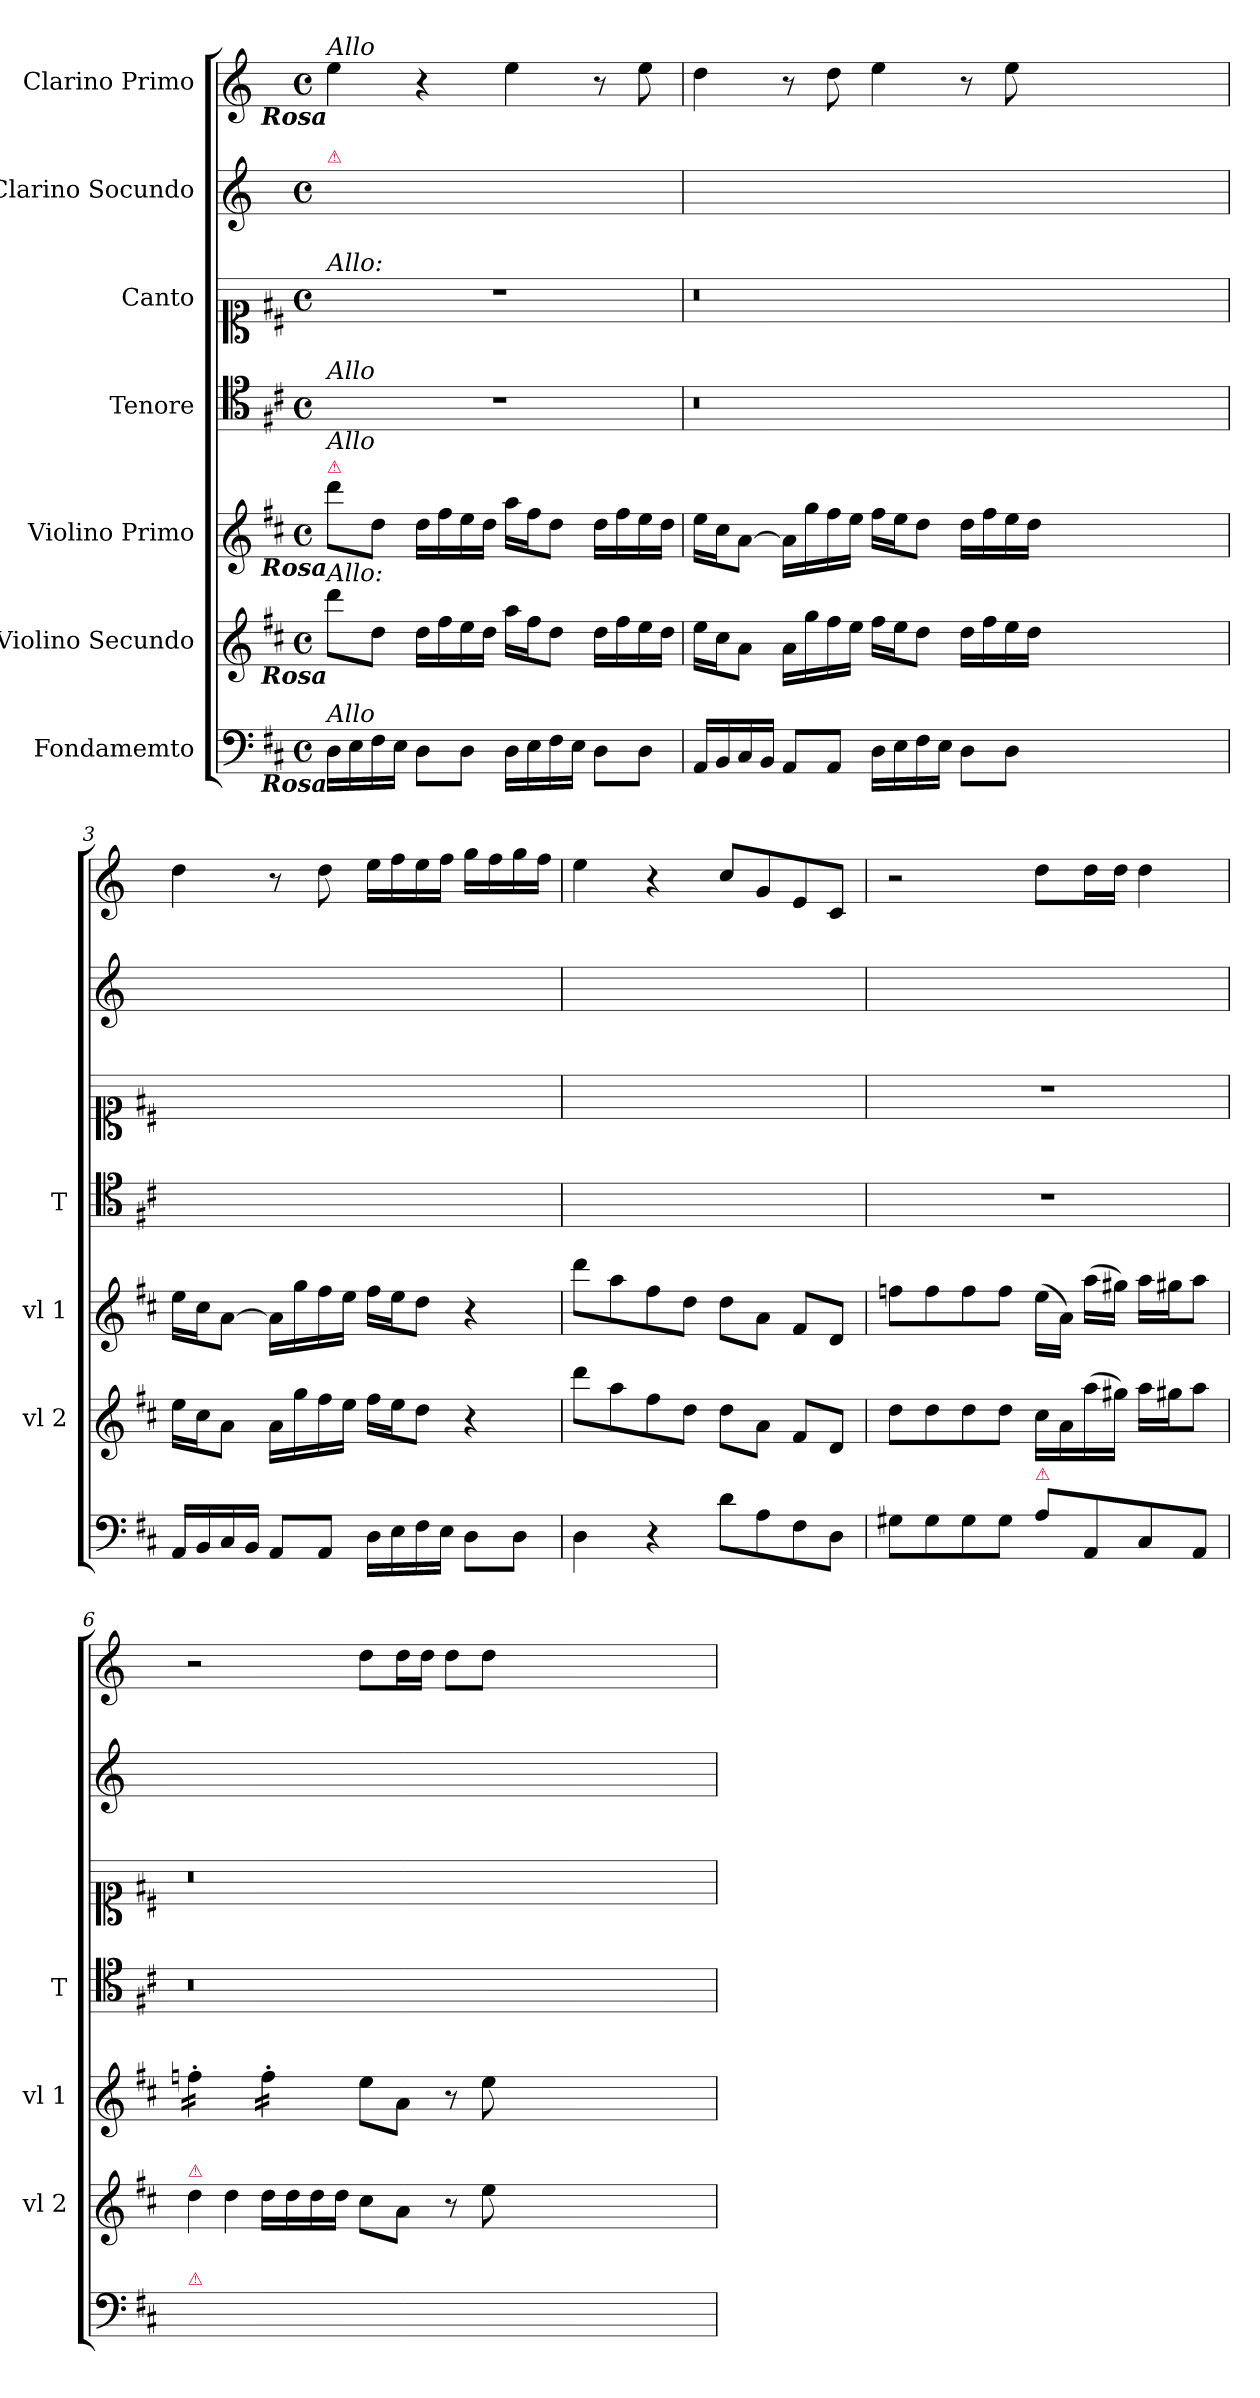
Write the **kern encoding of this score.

**kern	**kern	**kern	**kern	**kern	**kern	**kern
*part7	*part6	*part5	*part4	*part3	*part2	*part1
*staff7	*staff6	*staff5	*staff4	*staff3	*staff2	*staff1
*I"Fondamemto	*I"Violino Secundo	*I"Violino Primo	*I"Tenore	*I"Canto	*I"Clarino Socundo	*I"Clarino Primo
*	*I'vl 2	*I'vl 1	*I'T	*	*	*
*clefF4	*clefG2	*clefG2	*clefC4	*clefC1	*clefG2	*clefG2
*	*	*	*	*	*ITrd-1c-2	*ITrd-1c-2
*k[f#c#]	*k[f#c#]	*k[f#c#]	*k[f#c#]	*k[f#c#]	*k[f#c#]	*k[f#c#]
*M4/4	*M4/4	*M4/4	*M4/4	*M4/4	*M4/4	*M4/4
*met(c)	*met(c)	*met(c)	*met(c)	*met(c)	*met(c)	*met(c)
=1	=1	=1	=1	=1	=1	=1
!	!	!	!	!	!	!LO:TX:a:i:t=Allo
!	!	!	!	!	!	!LO:TX:b:Bi:rj:t=Rosa
!	!	!	!	!	!LO:TX:a:color=crimson:t=⚠	!
!	!	!	!	!LO:TX:a:i:t=Allo&colon;	!	!
!	!	!	!LO:TX:a:i:t=Allo	!	!	!
!	!	!LO:TX:a:color=crimson:t=⚠	!	!	!	!
!	!	!LO:TX:a:i:t=Allo	!	!	!	!
!	!	!LO:TX:b:Bi:rj:t=Rosa	!	!	!	!
!	!LO:TX:a:i:t=Allo&colon;	!	!	!	!	!
!	!LO:TX:b:Bi:rj:t=Rosa	!	!	!	!	!
!LO:TX:a:i:t=Allo	!	!	!	!	!	!
!LO:TX:b:Bi:rj:t=Rosa	!	!	!	!	!	!
16D\LL	8ddd\L	8ddd\L	1r	1r	1ryy	4ff#\
16E\	.	.	.	.	.	.
16F#\	8dd\J	8dd\J	.	.	.	.
16E\JJ	.	.	.	.	.	.
8D\L	16dd\LL	16dd\LL	.	.	.	4r
.	16ff#\	16ff#\	.	.	.	.
8D\J	16ee\	16ee\	.	.	.	.
.	16dd\JJ	16dd\JJ	.	.	.	.
16D\LL	16aa\LL	16aa\LL	.	.	.	4ff#\
16E\	16ff#\J	16ff#\J	.	.	.	.
16F#\	8dd\J	8dd\J	.	.	.	.
16E\JJ	.	.	.	.	.	.
8D\L	16dd\LL	16dd\LL	.	.	.	8r
.	16ff#\	16ff#\	.	.	.	.
8D\J	16ee\	16ee\	.	.	.	8ff#\
.	16dd\JJ	16dd\JJ	.	.	.	.
=2	=2	=2	=2	=2	=2	=2
16AA/LL	16ee\LL	16ee\LL	0.r	0.r	1ryy	4ee\
16BB/	16cc#\J	16cc#\J	.	.	.	.
16C#/	8a\J	[8a\J	.	.	.	.
16BB/JJ	.	.	.	.	.	.
8AA/L	16a\LL	16a\LL]	.	.	.	8r
.	16gg\	16gg\	.	.	.	.
8AA/J	16ff#\	16ff#\	.	.	.	8ee\
.	16ee\JJ	16ee\JJ	.	.	.	.
16D\LL	16ff#\LL	16ff#\LL	.	.	.	4ff#\
16E\	16ee\J	16ee\J	.	.	.	.
16F#\	8dd\J	8dd\J	.	.	.	.
16E\JJ	.	.	.	.	.	.
8D\L	16dd\LL	16dd\LL	.	.	.	8r
.	16ff#\	16ff#\	.	.	.	.
8D\J	16ee\	16ee\	.	.	.	8ff#\
.	16dd\JJ	16dd\JJ	.	.	.	.
0ryy	0ryy	0ryy	.	.	0ryy	0ryy
=3	=3	=3	=3	=3	=3	=3
16AA/LL	16ee\LL	16ee\LL	1ryy	1ryy	1ryy	4ee\
16BB/	16cc#\J	16cc#\J	.	.	.	.
16C#/	8a\J	[8a\J	.	.	.	.
16BB/JJ	.	.	.	.	.	.
8AA/L	16a\LL	16a\LL]	.	.	.	8r
.	16gg\	16gg\	.	.	.	.
8AA/J	16ff#\	16ff#\	.	.	.	8ee\
.	16ee\JJ	16ee\JJ	.	.	.	.
16D\LL	16ff#\LL	16ff#\LL	.	.	.	16ff#\LL
16E\	16ee\J	16ee\J	.	.	.	16gg\
16F#\	8dd\J	8dd\J	.	.	.	16ff#\
16E\JJ	.	.	.	.	.	16gg\JJ
8D\L	4r	4r	.	.	.	16aa\LL
.	.	.	.	.	.	16gg\
8D\J	.	.	.	.	.	16aa\
.	.	.	.	.	.	16gg\JJ
=4	=4	=4	=4	=4	=4	=4
4D\	8ddd\L	8ddd\L	1ryy	1ryy	1ryy	4ff#\
.	8aa\	8aa\	.	.	.	.
4r	8ff#\	8ff#\	.	.	.	4r
.	8dd\J	8dd\J	.	.	.	.
8d\L	8dd\L	8dd\L	.	.	.	8dd/L
8A\	8a\J	8a\J	.	.	.	8a/
8F#\	8f#/L	8f#/L	.	.	.	8f#/
8D\J	8d/J	8d/J	.	.	.	8d/J
=5	=5	=5	=5	=5	=5	=5
8G#X\L	8dd\L	8ffn\L	1r	1r	1ryy	2r
8G#\	8dd\	8ff\	.	.	.	.
8G#\	8dd\	8ff\	.	.	.	.
8G#\J	8dd\J	8ff\J	.	.	.	.
!LO:TX:a:color=crimson:t=⚠	!	!	!	!	!	!
8A\L	16cc#\LL	(>16ee\LL	.	.	.	8ee\L
.	16a\	16a\JJ)	.	.	.	.
8AA/	(>16aa\	(>16aa\LL	.	.	.	16ee\L
.	16gg#X\JJ)	16gg#X\JJ)	.	.	.	16ee\JJ
8C#/	16aa\LL	16aa\LL	.	.	.	4ee\
.	16gg#X\J	16gg#X\J	.	.	.	.
8AA/J	8aa\J	8aa\J	.	.	.	.
=6	=6	=6	=6	=6	=6	=6
!	!LO:TX:a:color=crimson:t=⚠	!	!	!	!	!
!LO:TX:a:color=crimson:t=⚠	!	!	!	!	!	!
!	!LO:N:vis=4	!	!	!	!	!
*	*	*tremolo	*	*	*	*
1ryy	8dd\	16ffn'>\LL	0.r	0.r	1ryy	2r
.	.	16ffn'>\	.	.	.	.
!	!LO:N:vis=4	!	!	!	!	!
.	8dd\	16ffn'>\	.	.	.	.
.	.	16ffn'>\JJ	.	.	.	.
.	16dd\LL	16ff'>\LL	.	.	.	.
.	16dd\	16ff'>\	.	.	.	.
.	16dd\	16ff'>\	.	.	.	.
.	16dd\JJ	16ff'>\JJ	.	.	.	.
*	*	*Xtremolo	*	*	*	*
.	8cc#\L	8ee\L	.	.	.	8ee\L
.	8a\J	8a\J	.	.	.	16ee\L
.	.	.	.	.	.	16ee\JJ
.	8r	8r	.	.	.	8ee\L
.	8ee\	8ee\	.	.	.	8ee\J
0ryy	0ryy	0ryy	.	.	0ryy	0ryy
=	=	=	=	=	=	=
*-	*-	*-	*-	*-	*-	*-
